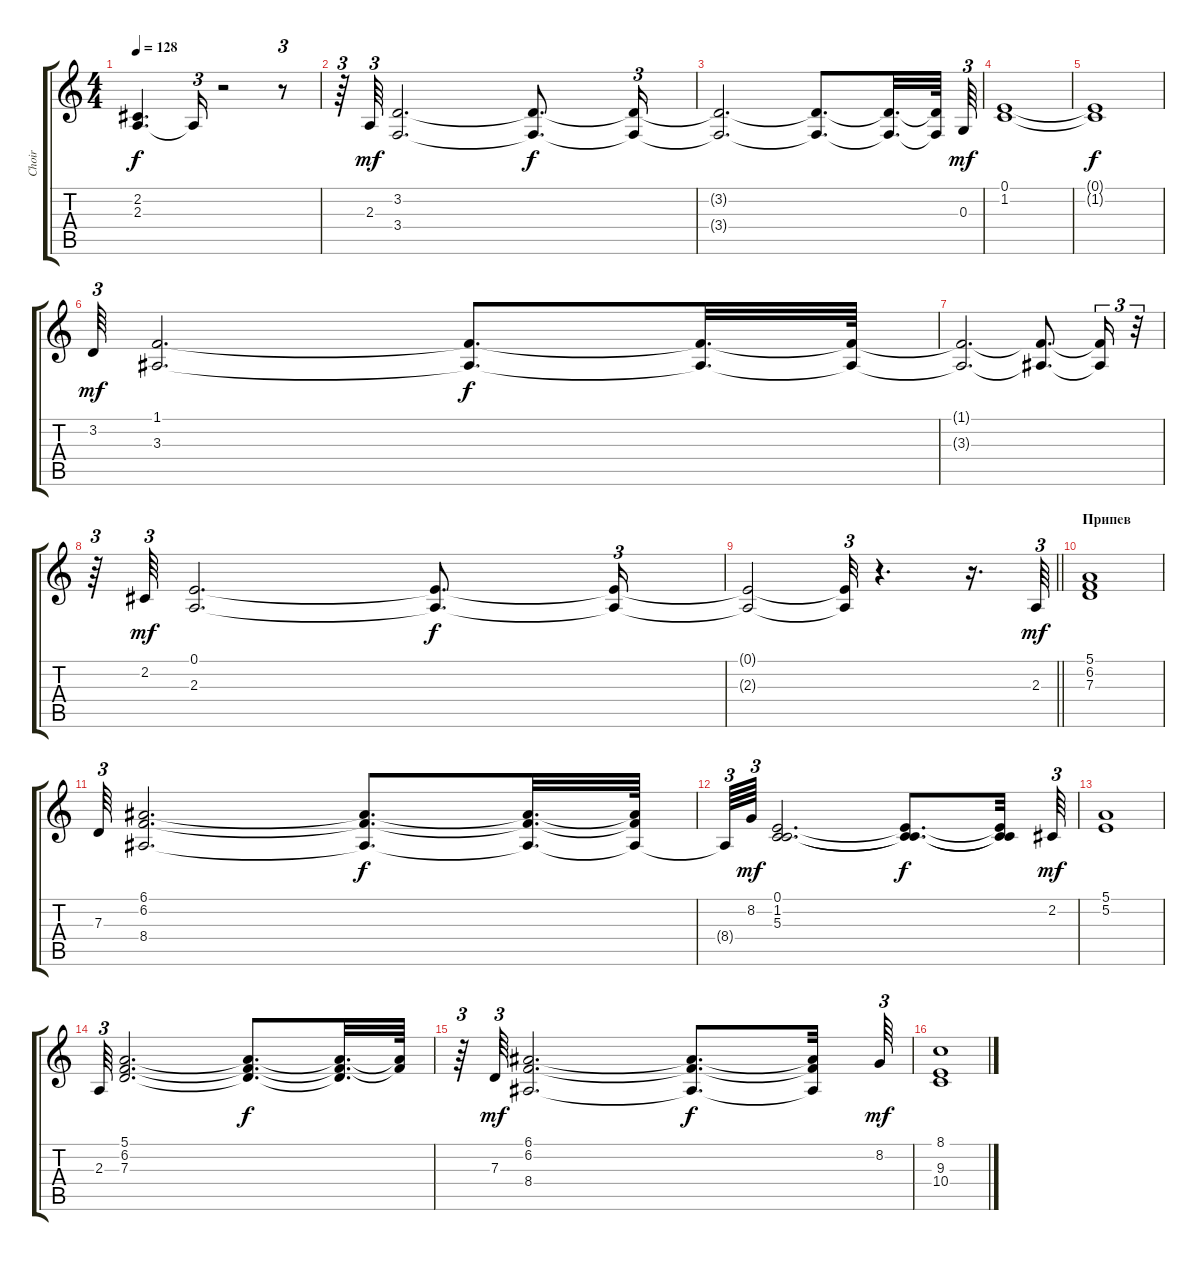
\track ("Choir" "Choir") {instrument choiraahs}
\staff {score tabs}
\tuning (E4 B3 G3 D3 A2 E2) {hide}
\ts (4 4)
\tempo 128
\clef g2
\ks c
(2.2{t} 2.3{t}).4{d dy f} 2.3{t}.16{tu (3 2)} r.2 r.8{tu (3 2)} |
r.64{tu (3 2)} 2.3.64{tu (3 2) dy mf} (3.2 3.4).2{d} (3.2{t} 3.4{t}).8{d dy f} (3.2{t} 3.4{t}).16{tu (3 2)} |
(3.2{t} 3.4{t}).2{d} (3.2{t} 3.4{t}).8{d} (3.2{t} 3.4{t}).32{d} (3.2{t} 3.4{t}).64 0.3.64{tu (3 2) dy mf} |
(0.1 1.2).1 |
(0.1{t} 1.2{t}).1{dy f} |
3.2.64{tu (3 2) dy mf} (1.1 3.3).2{d} (1.1{t} 3.3{t}).8{d dy f} (1.1{t} 3.3{t}).32{d} (1.1{t} 3.3{t}).64 |
(1.1{t} 3.3{t}).2{d} (1.1{t} 3.3{t}).8{d} (1.1{t} 3.3{t}).16{tu (3 2)} r.32{tu (3 2)} |
r.64{tu (3 2)} 2.2.64{tu (3 2) dy mf} (0.1 2.3).2{d} (0.1{t} 2.3{t}).8{d dy f} (0.1{t} 2.3{t}).16{tu (3 2)} |
\barLineRight lightlight
(0.1{t} 2.3{t}).2 (0.1{t} 2.3{t}).32{tu (3 2)} r.4{d} r.16{d} 2.3.64{tu (3 2) dy mf} |
\section ("" "Припев")
(5.1 6.2 7.3).1 |
7.3.64{tu (3 2)} (6.1 6.2 8.4).2{d} (6.1{t} 6.2{t} 8.4{t}).8{d dy f} (6.1{t} 6.2{t} 8.4{t}).32{d} (6.1{t} 6.2{t} 8.4{t}).64 |
8.4{t}.64{tu (3 2)} 8.2.64{tu (3 2) dy mf} (0.1 1.2 5.3).2{d} (0.1{t} 1.2{t} 5.3{t}).8{d dy f} (0.1{t} 1.2{t} 5.3{t}).32 2.2.64{tu (3 2) dy mf} |
(5.1 5.2).1 |
2.3.64{tu (3 2)} (5.1 6.2 7.3).2{d} (5.1{t} 6.2{t} 7.3{t}).8{d dy f} (5.1{t} 6.2{t} 7.3{t}).32{d} (5.1{t} 6.2{t}).64 |
r.64{tu (3 2)} 7.3.64{tu (3 2) dy mf} (6.1 6.2 8.4).2{d} (6.1{t} 6.2{t} 8.4{t}).8{d dy f} (6.1{t} 6.2{t} 8.4{t}).32 8.2.64{tu (3 2) dy mf} |
(8.1 9.3 10.4).1
